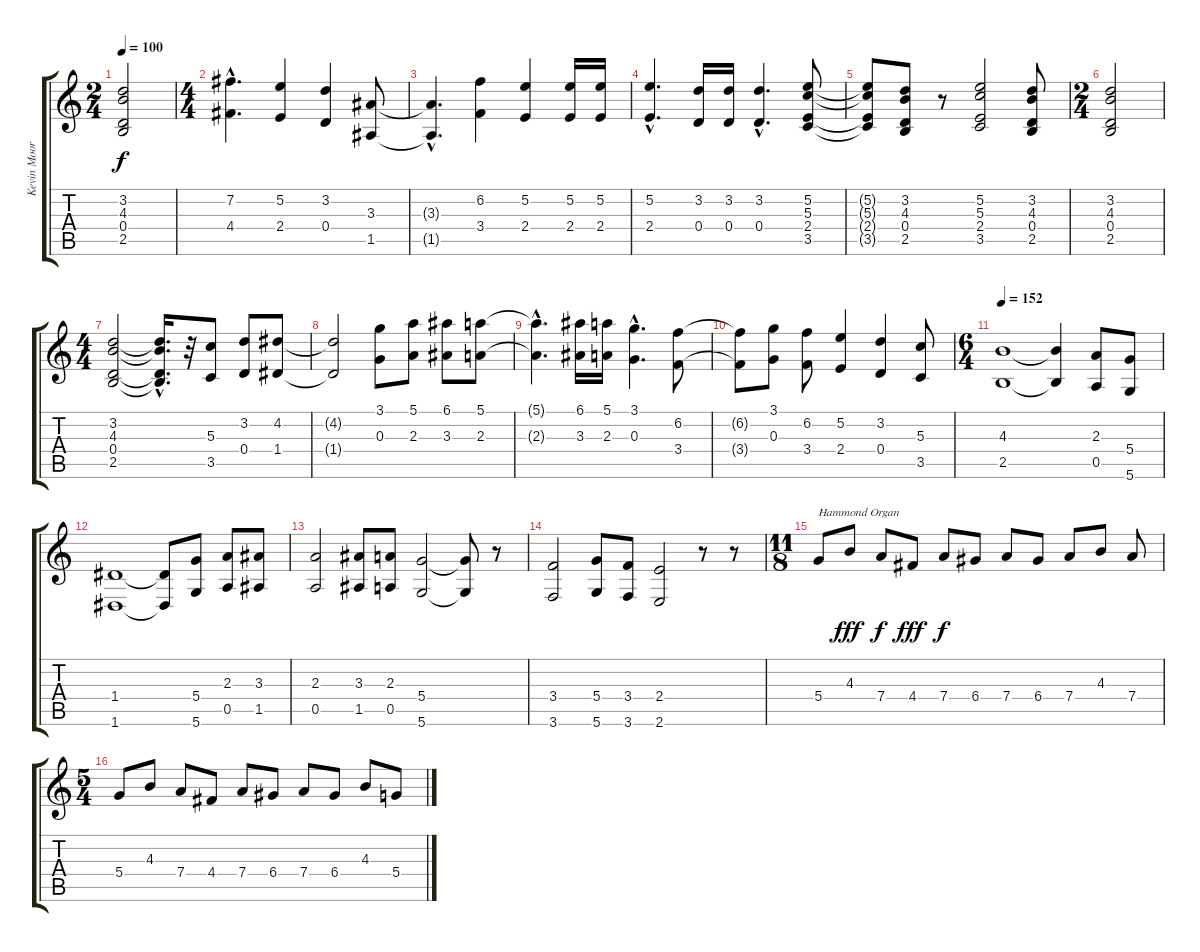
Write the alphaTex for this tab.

\track ("Kevin Moore - Keyboards" "Kevin Moor") {instrument drawbarorgan}
\staff {score tabs}
\tuning (E5 B4 G4 D4 A3 D3) {hide}
\ts (2 4)
\tempo 100
\clef g2
\ks c
(3.2 4.3 0.4 2.5).2{dy f} |
\ts (4 4)
(7.2{hac} 4.4{hac}).4{d} (5.2 2.4).4 (3.2 0.4).4 (3.3 1.5).8 |
(3.3{hac t} 1.5{hac t}).4{d} (6.2 3.4).4 (5.2 2.4).4 (5.2 2.4).16 (5.2 2.4).16 |
(5.2{hac} 2.4{hac}).4{d} (3.2 0.4).16 (3.2 0.4).16 (3.2{hac} 0.4{hac}).4{d} (5.2 5.3 2.4 3.5).8 |
(5.2{t} 5.3{t} 2.4{t} 3.5{t}).8 (3.2 4.3 0.4 2.5).8 r.8 (5.2 5.3 2.4 3.5).2 (3.2 4.3 0.4 2.5).8 |
\ts (2 4)
(3.2 4.3 0.4 2.5).2 |
\ts (4 4)
(3.2 4.3 0.4 2.5).2 (3.2{hac t} 4.3{hac t} 0.4{hac t} 2.5{hac t}).16{d} r.32 (5.3 3.5).8 (3.2 0.4).8 (4.2 1.4).8 |
(4.2{t} 1.4{t}).2 (3.1 0.3).8 (5.1 2.3).8 (6.1 3.3).8 (5.1 2.3).8 |
(5.1{hac t} 2.3{hac t}).4{d} (6.1 3.3).16 (5.1 2.3).16 (3.1{hac} 0.3{hac}).4{d} (6.2 3.4).8 |
(6.2{t} 3.4{t}).8 (3.1 0.3).8 (6.2 3.4).8 (5.2 2.4).4 (3.2 0.4).4 (5.3 3.5).8 |
\ts (6 4)
\tempo 152
(4.3 2.5).1 (4.3{t} 2.5{t}).4 (2.3 0.5).8 (5.4 5.6).8 |
(1.4 1.6).1 (1.4{t} 1.6{t}).8 (5.4 5.6).8 (2.3 0.5).8 (3.3 1.5).8 |
(2.3 0.5).2 (3.3 1.5).8 (2.3 0.5).8 (5.4 5.6).2 (5.4{t} 5.6{t}).8 r.8 |
(3.4 3.6).2 (5.4 5.6).8 (3.4 3.6).8 (2.4 2.6).2 r.8 r.8 |
\ts (11 8)
5.4.8{txt "Hammond Organ" instrument drawbarorgan} 4.3.8{dy fff} 7.4.8{dy f} 4.4.8{dy fff} 7.4.8{dy f} 6.4.8 7.4.8 6.4.8 7.4.8 4.3.8 7.4.8 |
\ts (5 4)
5.4.8 4.3.8 7.4.8 4.4.8 7.4.8 6.4.8 7.4.8 6.4.8 4.3.8 5.4.8
